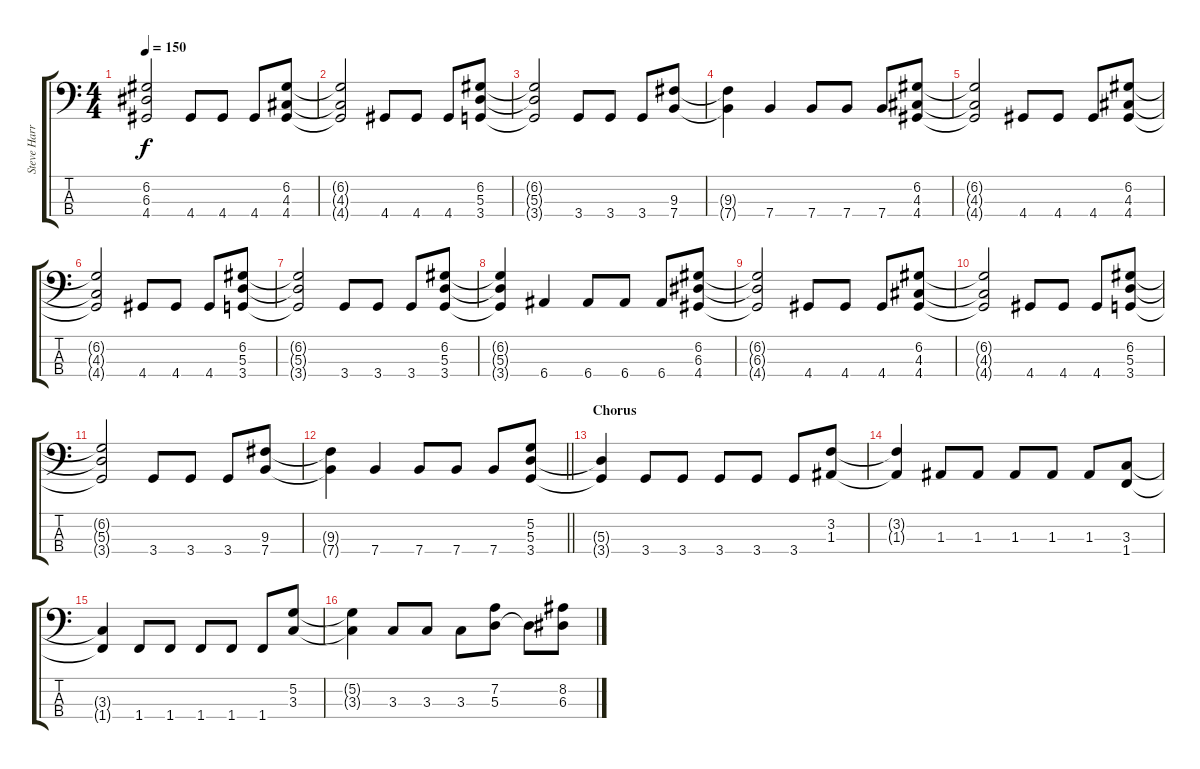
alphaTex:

\track ("Steve Harris" "Steve Harr") {instrument electricbassfinger}
\staff {score tabs}
\tuning (G2 D2 A1 E1) {hide}
\ts (4 4)
\tempo 150
\clef f4
\ks c
(6.2{t} 6.3{t} 4.4{t}).2{dy f} 4.4.8 4.4.8 4.4.8 (6.2 4.3 4.4).8 |
(6.2{t} 4.3{t} 4.4{t}).2 4.4.8 4.4.8 4.4.8 (6.2 5.3 3.4).8 |
(6.2{t} 5.3{t} 3.4{t}).2 3.4.8 3.4.8 3.4.8 (9.3 7.4).8 |
(9.3{t} 7.4{t}).4 7.4.4 7.4.8 7.4.8 7.4.8 (6.2 4.3 4.4).8 |
(6.2{t} 4.3{t} 4.4{t}).2 4.4.8 4.4.8 4.4.8 (6.2 4.3 4.4).8 |
(6.2{t} 4.3{t} 4.4{t}).2 4.4.8 4.4.8 4.4.8 (6.2 5.3 3.4).8 |
(6.2{t} 5.3{t} 3.4{t}).2 3.4.8 3.4.8 3.4.8 (6.2 5.3 3.4).8 |
(6.2{t} 5.3{t} 3.4{t}).4 6.4.4 6.4.8 6.4.8 6.4.8 (6.2 6.3 4.4).8 |
(6.2{t} 6.3{t} 4.4{t}).2 4.4.8 4.4.8 4.4.8 (6.2 4.3 4.4).8 |
(6.2{t} 4.3{t} 4.4{t}).2 4.4.8 4.4.8 4.4.8 (6.2 5.3 3.4).8 |
(6.2{t} 5.3{t} 3.4{t}).2 3.4.8 3.4.8 3.4.8 (9.3 7.4).8 |
\barLineRight lightlight
(9.3{t} 7.4{t}).4 7.4.4 7.4.8 7.4.8 7.4.8 (5.2 5.3 3.4).8 |
\section ("" "Chorus")
(5.3{t} 3.4{t}).4 3.4.8 3.4.8 3.4.8 3.4.8 3.4.8 (3.2 1.3).8 |
(3.2{t} 1.3{t}).4 1.3.8 1.3.8 1.3.8 1.3.8 1.3.8 (3.3 1.4).8 |
(3.3{t} 1.4{t}).4 1.4.8 1.4.8 1.4.8 1.4.8 1.4.8 (5.2 3.3).8 |
(5.2{t} 3.3{t}).4 3.3.8 3.3.8 3.3.8 (7.2 5.3).8 5.3{t}.8 (8.2 6.3).8
